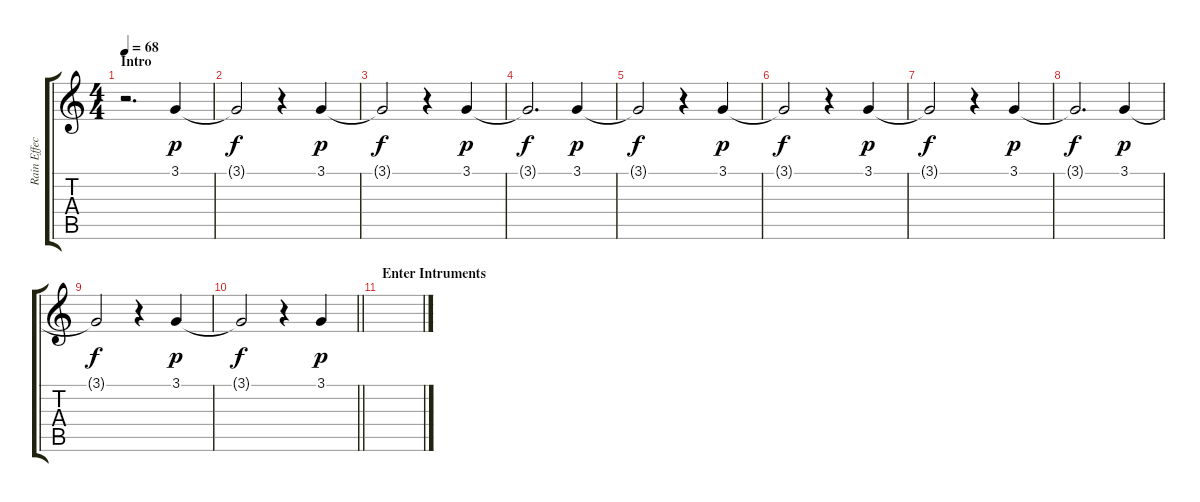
\track ("Rain Effect" "Rain Effec") {instrument seashore}
\staff {score tabs}
\tuning (E4 B3 G3 D3 A2 E2) {hide}
\ts (4 4)
\section ("" "Intro")
\tempo 68
\clef g2
\ks c
r.2{d dy p instrument seashore} 3.1.4 |
3.1{t}.2{dy f} r.4 3.1.4{dy p} |
3.1{t}.2{dy f} r.4 3.1.4{dy p} |
3.1{t}.2{d dy f} 3.1.4{dy p} |
3.1{t}.2{dy f} r.4 3.1.4{dy p} |
3.1{t}.2{dy f} r.4 3.1.4{dy p} |
3.1{t}.2{dy f} r.4 3.1.4{dy p} |
3.1{t}.2{d dy f} 3.1.4{dy p} |
3.1{t}.2{dy f} r.4 3.1.4{dy p} |
\barLineRight lightlight
3.1{t}.2{dy f} r.4 3.1.4{dy p} |
\section ("" "Enter Intruments")
